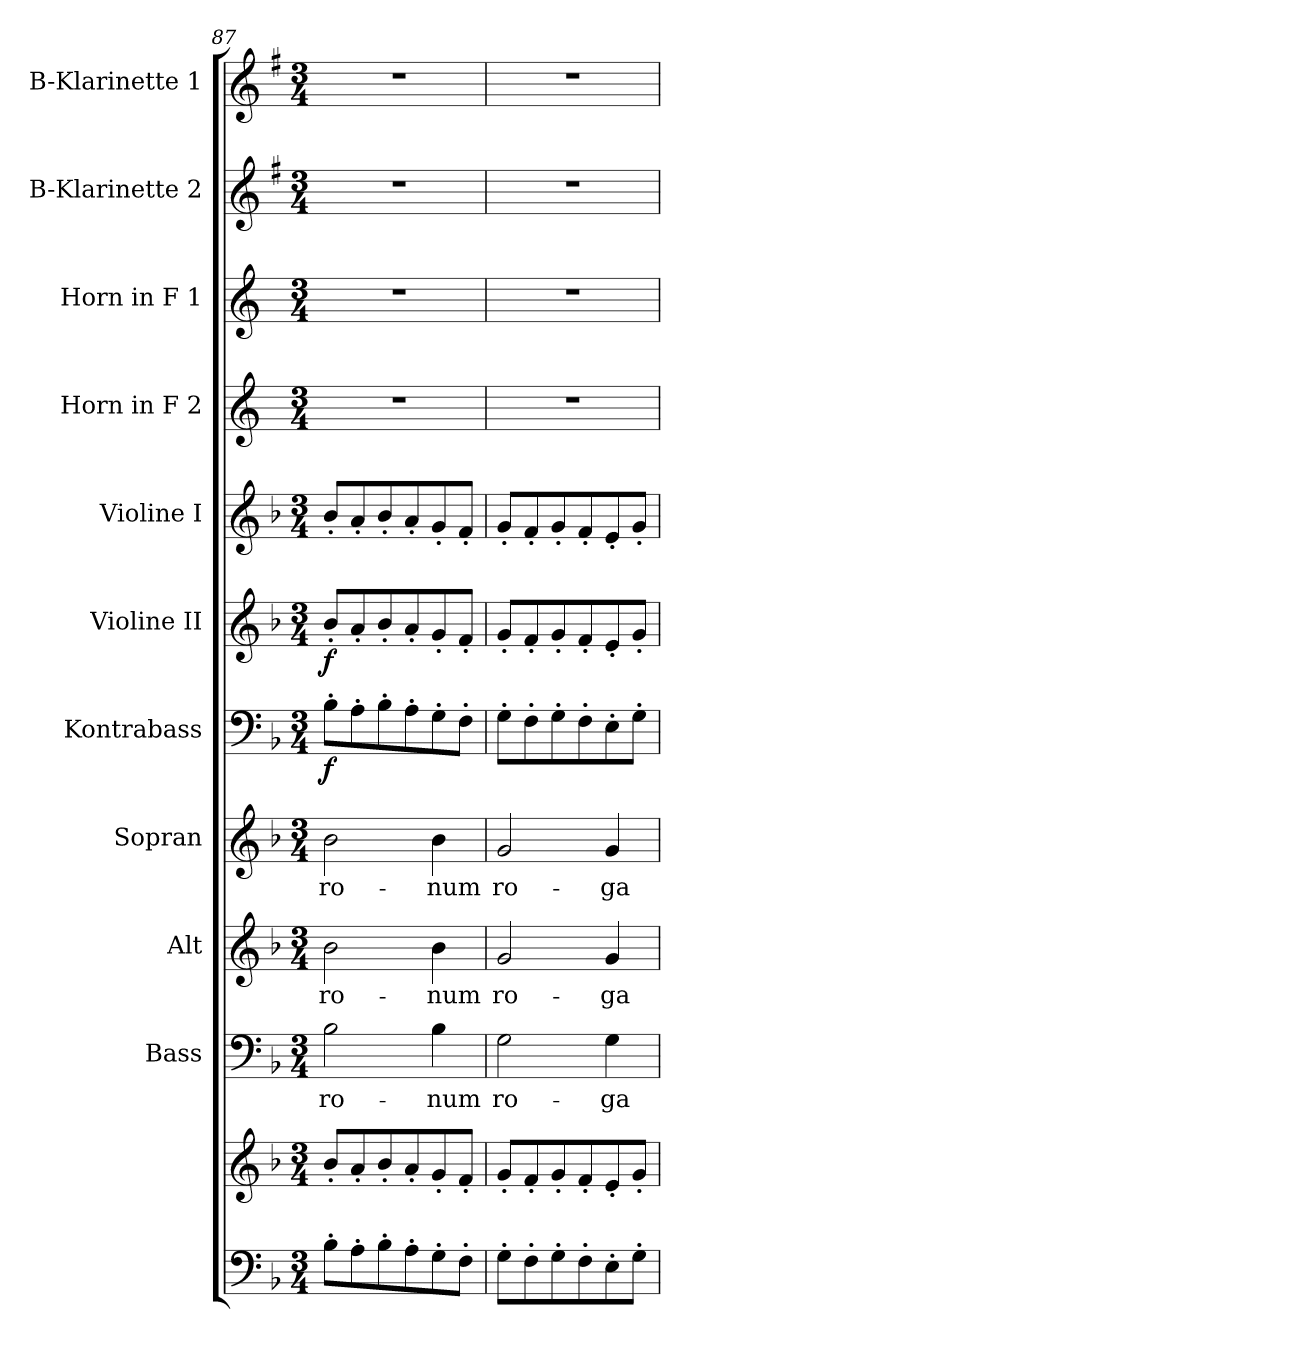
**kern	**kern	**kern	**text	**kern	**text	**kern	**text	**kern	**dynam	**kern	**dynam	**kern	**kern	**kern	**kern	**kern
*part11	*part11	*part10	*part10	*part9	*part9	*part8	*part8	*part7	*part7	*part6	*part6	*part5	*part4	*part3	*part2	*part1
*staff12	*staff11	*staff10	*staff10	*staff9	*staff9	*staff8	*staff8	*staff7	*staff7	*staff6	*staff6	*staff5	*staff4	*staff3	*staff2	*staff1
*	*	*I"Bass	*	*I"Alt	*	*I"Sopran	*	*I"Kontrabass	*	*I"Violine II	*	*I"Violine I	*I"Horn in F 2	*I"Horn in F 1	*I"B-Klarinette 2	*I"B-Klarinette 1
*	*	*I'B.	*	*I'A.	*	*I'S.	*	*I'Kb.	*	*I'Vl. II	*	*I'Vl. I	*	*	*I'B Kl. 2	*I'B Kl. 1
*clefF4	*clefG2	*clefF4	*	*clefG2	*	*clefG2	*	*clefF4	*	*clefG2	*	*clefG2	*clefG2	*clefG2	*clefG2	*clefG2
*	*	*	*	*	*	*	*	*ITrd7c12	*	*	*	*	*ITrd4c7	*ITrd4c7	*ITrd1c2	*ITrd1c2
*k[b-]	*k[b-]	*k[b-]	*	*k[b-]	*	*k[b-]	*	*k[b-]	*	*k[b-]	*	*k[b-]	*k[b-]	*k[b-]	*k[b-]	*k[b-]
*F:	*F:	*F:	*	*F:	*	*F:	*	*F:	*	*F:	*	*F:	*F:	*F:	*F:	*F:
*M3/4	*M3/4	*M3/4	*	*M3/4	*	*M3/4	*	*M3/4	*	*M3/4	*	*M3/4	*M3/4	*M3/4	*M3/4	*M3/4
=87	=87	=87	=87	=87	=87	=87	=87	=87	=87	=87	=87	=87	=87	=87	=87	=87
!	!	!	!LO:LY:b	!	!LO:LY:b	!	!LO:LY:b	!	!LO:DY:b	!	!LO:DY:b	!	!	!	!	!
8B-'>\L	8b-'</L	2B-\	-ro-	2b-\	-ro-	2b-\	-ro-	8BB-'>\L	f	8b-'</L	f	8b-'</L	2.r	2.r	2.r	2.r
8A'>\	8a'</	.	.	.	.	.	.	8AA'>\	.	8a'</	.	8a'</	.	.	.	.
8B-'>\	8b-'</	.	.	.	.	.	.	8BB-'>\	.	8b-'</	.	8b-'</	.	.	.	.
8A'>\	8a'</	.	.	.	.	.	.	8AA'>\	.	8a'</	.	8a'</	.	.	.	.
!	!	!	!LO:LY:b	!	!LO:LY:b	!	!LO:LY:b	!	!	!	!	!	!	!	!	!
8G'>\	8g'</	4B-\	-num	4b-\	-num	4b-\	-num	8GG'>\	.	8g'</	.	8g'</	.	.	.	.
8F'>\J	8f'</J	.	.	.	.	.	.	8FF'>\J	.	8f'</J	.	8f'</J	.	.	.	.
=88	=88	=88	=88	=88	=88	=88	=88	=88	=88	=88	=88	=88	=88	=88	=88	=88
!	!	!	!LO:LY:b	!	!LO:LY:b	!	!LO:LY:b	!	!	!	!	!	!	!	!	!
8G'>\L	8g'</L	2G\	ro-	2g/	ro-	2g/	ro-	8GG'>\L	.	8g'</L	.	8g'</L	2.r	2.r	2.r	2.r
8F'>\	8f'</	.	.	.	.	.	.	8FF'>\	.	8f'</	.	8f'</	.	.	.	.
8G'>\	8g'</	.	.	.	.	.	.	8GG'>\	.	8g'</	.	8g'</	.	.	.	.
8F'>\	8f'</	.	.	.	.	.	.	8FF'>\	.	8f'</	.	8f'</	.	.	.	.
!	!	!	!LO:LY:b	!	!LO:LY:b	!	!LO:LY:b	!	!	!	!	!	!	!	!	!
8E'>\	8e'</	4G\	-ga-	4g/	-ga-	4g/	-ga-	8EE'>\	.	8e'</	.	8e'</	.	.	.	.
8G'>\J	8g'</J	.	.	.	.	.	.	8GG'>\J	.	8g'</J	.	8g'</J	.	.	.	.
=	=	=	=	=	=	=	=	=	=	=	=	=	=	=	=	=
*-	*-	*-	*-	*-	*-	*-	*-	*-	*-	*-	*-	*-	*-	*-	*-	*-
